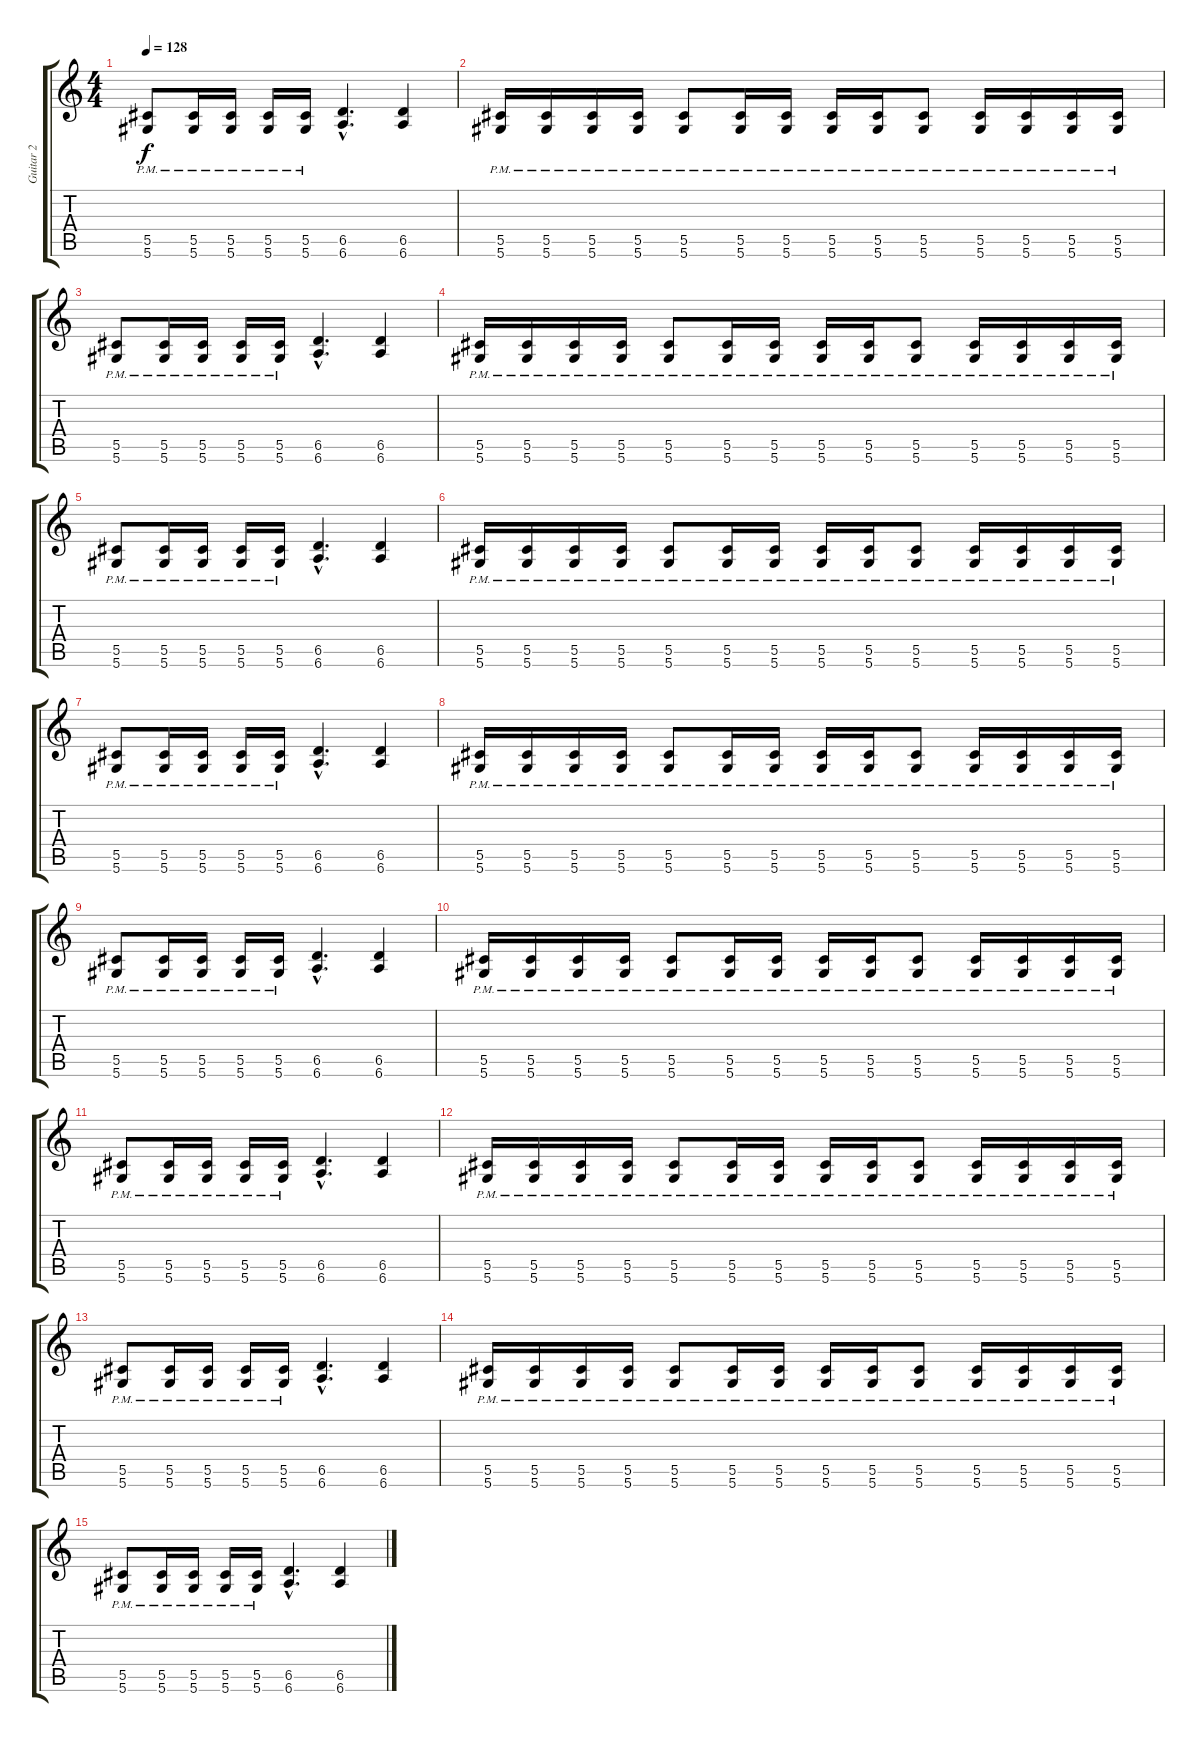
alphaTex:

\track ("Guitar 2" "Guitar 2") {instrument overdrivenguitar}
\staff {score tabs}
\tuning (Eb4 Bb3 Gb3 Db3 Ab2 Eb2) {hide}
\ts (4 4)
\tempo 128
\clef g2
\ks c
(5.5{pm} 5.6{pm}).8{dy f} (5.5{pm} 5.6{pm}).16 (5.5{pm} 5.6{pm}).16 (5.5{pm} 5.6{pm}).16 (5.5{pm} 5.6{pm}).16 (6.5{hac} 6.6{hac}).4{d} (6.5 6.6).4 |
(5.5{pm} 5.6{pm}).16 (5.5{pm} 5.6{pm}).16 (5.5{pm} 5.6{pm}).16 (5.5{pm} 5.6{pm}).16 (5.5{pm} 5.6{pm}).8 (5.5{pm} 5.6{pm}).16 (5.5{pm} 5.6{pm}).16 (5.5{pm} 5.6{pm}).16 (5.5{pm} 5.6{pm}).16 (5.5{pm} 5.6{pm}).8 (5.5{pm} 5.6{pm}).16 (5.5{pm} 5.6{pm}).16 (5.5{pm} 5.6{pm}).16 (5.5{pm} 5.6{pm}).16 |
(5.5{pm} 5.6{pm}).8 (5.5{pm} 5.6{pm}).16 (5.5{pm} 5.6{pm}).16 (5.5{pm} 5.6{pm}).16 (5.5{pm} 5.6{pm}).16 (6.5{hac} 6.6{hac}).4{d} (6.5 6.6).4 |
(5.5{pm} 5.6{pm}).16 (5.5{pm} 5.6{pm}).16 (5.5{pm} 5.6{pm}).16 (5.5{pm} 5.6{pm}).16 (5.5{pm} 5.6{pm}).8 (5.5{pm} 5.6{pm}).16 (5.5{pm} 5.6{pm}).16 (5.5{pm} 5.6{pm}).16 (5.5{pm} 5.6{pm}).16 (5.5{pm} 5.6{pm}).8 (5.5{pm} 5.6{pm}).16 (5.5{pm} 5.6{pm}).16 (5.5{pm} 5.6{pm}).16 (5.5{pm} 5.6{pm}).16 |
(5.5{pm} 5.6{pm}).8 (5.5{pm} 5.6{pm}).16 (5.5{pm} 5.6{pm}).16 (5.5{pm} 5.6{pm}).16 (5.5{pm} 5.6{pm}).16 (6.5{hac} 6.6{hac}).4{d} (6.5 6.6).4 |
(5.5{pm} 5.6{pm}).16 (5.5{pm} 5.6{pm}).16 (5.5{pm} 5.6{pm}).16 (5.5{pm} 5.6{pm}).16 (5.5{pm} 5.6{pm}).8 (5.5{pm} 5.6{pm}).16 (5.5{pm} 5.6{pm}).16 (5.5{pm} 5.6{pm}).16 (5.5{pm} 5.6{pm}).16 (5.5{pm} 5.6{pm}).8 (5.5{pm} 5.6{pm}).16 (5.5{pm} 5.6{pm}).16 (5.5{pm} 5.6{pm}).16 (5.5{pm} 5.6{pm}).16 |
(5.5{pm} 5.6{pm}).8 (5.5{pm} 5.6{pm}).16 (5.5{pm} 5.6{pm}).16 (5.5{pm} 5.6{pm}).16 (5.5{pm} 5.6{pm}).16 (6.5{hac} 6.6{hac}).4{d} (6.5 6.6).4 |
(5.5{pm} 5.6{pm}).16 (5.5{pm} 5.6{pm}).16 (5.5{pm} 5.6{pm}).16 (5.5{pm} 5.6{pm}).16 (5.5{pm} 5.6{pm}).8 (5.5{pm} 5.6{pm}).16 (5.5{pm} 5.6{pm}).16 (5.5{pm} 5.6{pm}).16 (5.5{pm} 5.6{pm}).16 (5.5{pm} 5.6{pm}).8 (5.5{pm} 5.6{pm}).16 (5.5{pm} 5.6{pm}).16 (5.5{pm} 5.6{pm}).16 (5.5{pm} 5.6{pm}).16 |
(5.5{pm} 5.6{pm}).8 (5.5{pm} 5.6{pm}).16 (5.5{pm} 5.6{pm}).16 (5.5{pm} 5.6{pm}).16 (5.5{pm} 5.6{pm}).16 (6.5{hac} 6.6{hac}).4{d} (6.5 6.6).4 |
(5.5{pm} 5.6{pm}).16 (5.5{pm} 5.6{pm}).16 (5.5{pm} 5.6{pm}).16 (5.5{pm} 5.6{pm}).16 (5.5{pm} 5.6{pm}).8 (5.5{pm} 5.6{pm}).16 (5.5{pm} 5.6{pm}).16 (5.5{pm} 5.6{pm}).16 (5.5{pm} 5.6{pm}).16 (5.5{pm} 5.6{pm}).8 (5.5{pm} 5.6{pm}).16 (5.5{pm} 5.6{pm}).16 (5.5{pm} 5.6{pm}).16 (5.5{pm} 5.6{pm}).16 |
(5.5{pm} 5.6{pm}).8 (5.5{pm} 5.6{pm}).16 (5.5{pm} 5.6{pm}).16 (5.5{pm} 5.6{pm}).16 (5.5{pm} 5.6{pm}).16 (6.5{hac} 6.6{hac}).4{d} (6.5 6.6).4 |
(5.5{pm} 5.6{pm}).16{volume 0} (5.5{pm} 5.6{pm}).16 (5.5{pm} 5.6{pm}).16 (5.5{pm} 5.6{pm}).16 (5.5{pm} 5.6{pm}).8 (5.5{pm} 5.6{pm}).16 (5.5{pm} 5.6{pm}).16 (5.5{pm} 5.6{pm}).16 (5.5{pm} 5.6{pm}).16 (5.5{pm} 5.6{pm}).8 (5.5{pm} 5.6{pm}).16 (5.5{pm} 5.6{pm}).16 (5.5{pm} 5.6{pm}).16 (5.5{pm} 5.6{pm}).16 |
(5.5{pm} 5.6{pm}).8 (5.5{pm} 5.6{pm}).16 (5.5{pm} 5.6{pm}).16 (5.5{pm} 5.6{pm}).16 (5.5{pm} 5.6{pm}).16 (6.5{hac} 6.6{hac}).4{d} (6.5 6.6).4 |
(5.5{pm} 5.6{pm}).16 (5.5{pm} 5.6{pm}).16 (5.5{pm} 5.6{pm}).16 (5.5{pm} 5.6{pm}).16 (5.5{pm} 5.6{pm}).8 (5.5{pm} 5.6{pm}).16 (5.5{pm} 5.6{pm}).16 (5.5{pm} 5.6{pm}).16 (5.5{pm} 5.6{pm}).16 (5.5{pm} 5.6{pm}).8 (5.5{pm} 5.6{pm}).16 (5.5{pm} 5.6{pm}).16 (5.5{pm} 5.6{pm}).16 (5.5{pm} 5.6{pm}).16 |
(5.5{pm} 5.6{pm}).8 (5.5{pm} 5.6{pm}).16 (5.5{pm} 5.6{pm}).16 (5.5{pm} 5.6{pm}).16 (5.5{pm} 5.6{pm}).16 (6.5{hac} 6.6{hac}).4{d} (6.5 6.6).4
